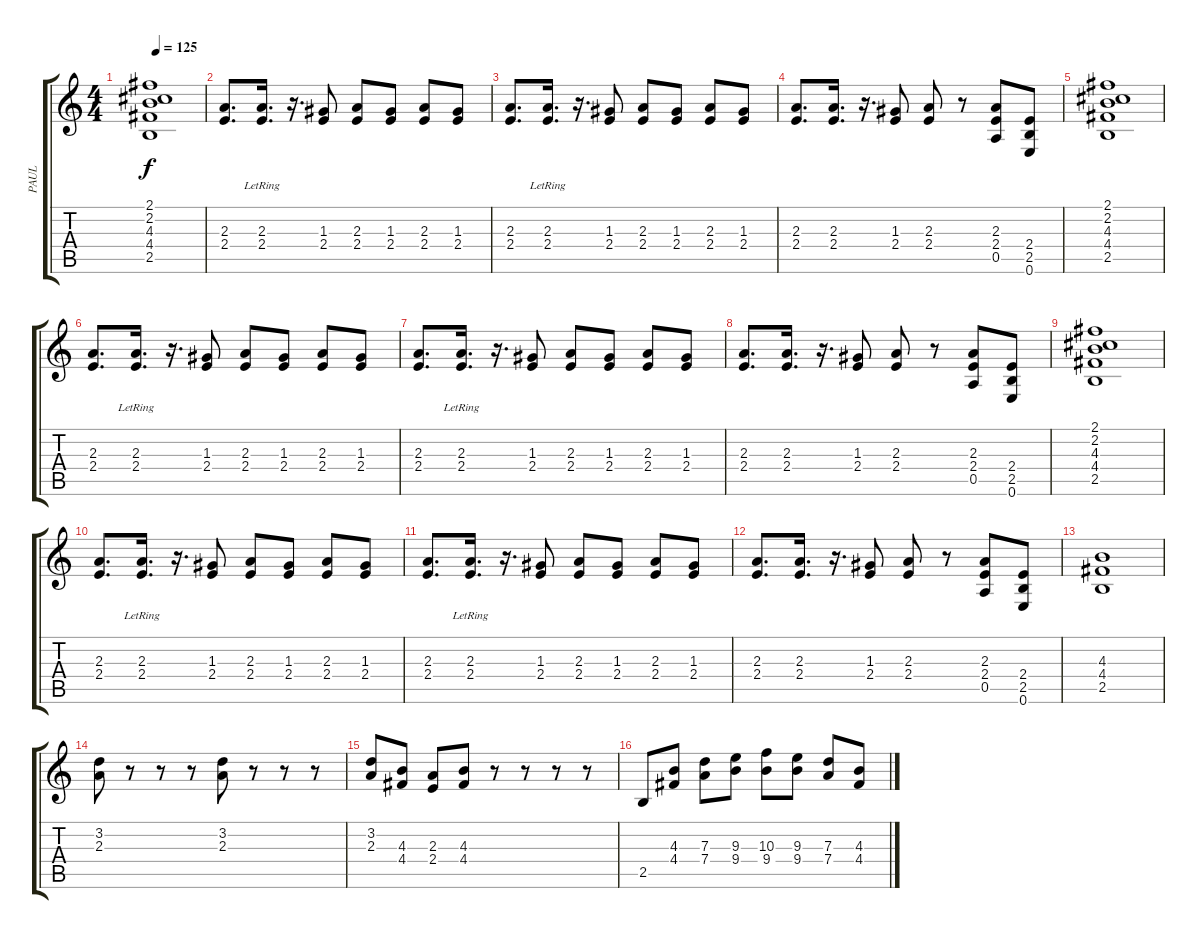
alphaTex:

\track ("PAUL" "PAUL") {instrument overdrivenguitar}
\staff {score tabs}
\tuning (E4 B3 G3 D3 A2 E2) {hide}
\ts (4 4)
\tempo 125
\clef g2
\ks c
(2.1 2.2 4.3 4.4 2.5).1{dy f} |
(2.3 2.4).8{d} (2.3{lr} 2.4{lr}).16{d} r.16{d} (1.3 2.4).8 (2.3 2.4).8 (1.3 2.4).8 (2.3 2.4).8 (1.3 2.4).8 |
(2.3 2.4).8{d} (2.3{lr} 2.4{lr}).16{d} r.16{d} (1.3 2.4).8 (2.3 2.4).8 (1.3 2.4).8 (2.3 2.4).8 (1.3 2.4).8 |
(2.3 2.4).8{d} (2.3 2.4).16{d} r.16{d} (1.3 2.4).8 (2.3 2.4).8 r.8 (2.3 2.4 0.5).8 (2.4 2.5 0.6).8 |
(2.1 2.2 4.3 4.4 2.5).1 |
(2.3 2.4).8{d} (2.3{lr} 2.4{lr}).16{d} r.16{d} (1.3 2.4).8 (2.3 2.4).8 (1.3 2.4).8 (2.3 2.4).8 (1.3 2.4).8 |
(2.3 2.4).8{d} (2.3{lr} 2.4{lr}).16{d} r.16{d} (1.3 2.4).8 (2.3 2.4).8 (1.3 2.4).8 (2.3 2.4).8 (1.3 2.4).8 |
(2.3 2.4).8{d} (2.3 2.4).16{d} r.16{d} (1.3 2.4).8 (2.3 2.4).8 r.8 (2.3 2.4 0.5).8 (2.4 2.5 0.6).8 |
(2.1 2.2 4.3 4.4 2.5).1 |
(2.3 2.4).8{d} (2.3{lr} 2.4{lr}).16{d} r.16{d} (1.3 2.4).8 (2.3 2.4).8 (1.3 2.4).8 (2.3 2.4).8 (1.3 2.4).8 |
(2.3 2.4).8{d} (2.3{lr} 2.4{lr}).16{d} r.16{d} (1.3 2.4).8 (2.3 2.4).8 (1.3 2.4).8 (2.3 2.4).8 (1.3 2.4).8 |
(2.3 2.4).8{d} (2.3 2.4).16{d} r.16{d} (1.3 2.4).8 (2.3 2.4).8 r.8 (2.3 2.4 0.5).8 (2.4 2.5 0.6).8 |
(4.3 4.4 2.5).1 |
(3.2 2.3).8 r.8 r.8 r.8 (3.2 2.3).8 r.8 r.8 r.8 |
(3.2 2.3).8 (4.3 4.4).8 (2.3 2.4).8 (4.3 4.4).8 r.8 r.8 r.8 r.8 |
2.5.8 (4.3 4.4).8 (7.3 7.4).8 (9.3 9.4).8 (10.3 9.4).8 (9.3 9.4).8 (7.3 7.4).8 (4.3 4.4).8
